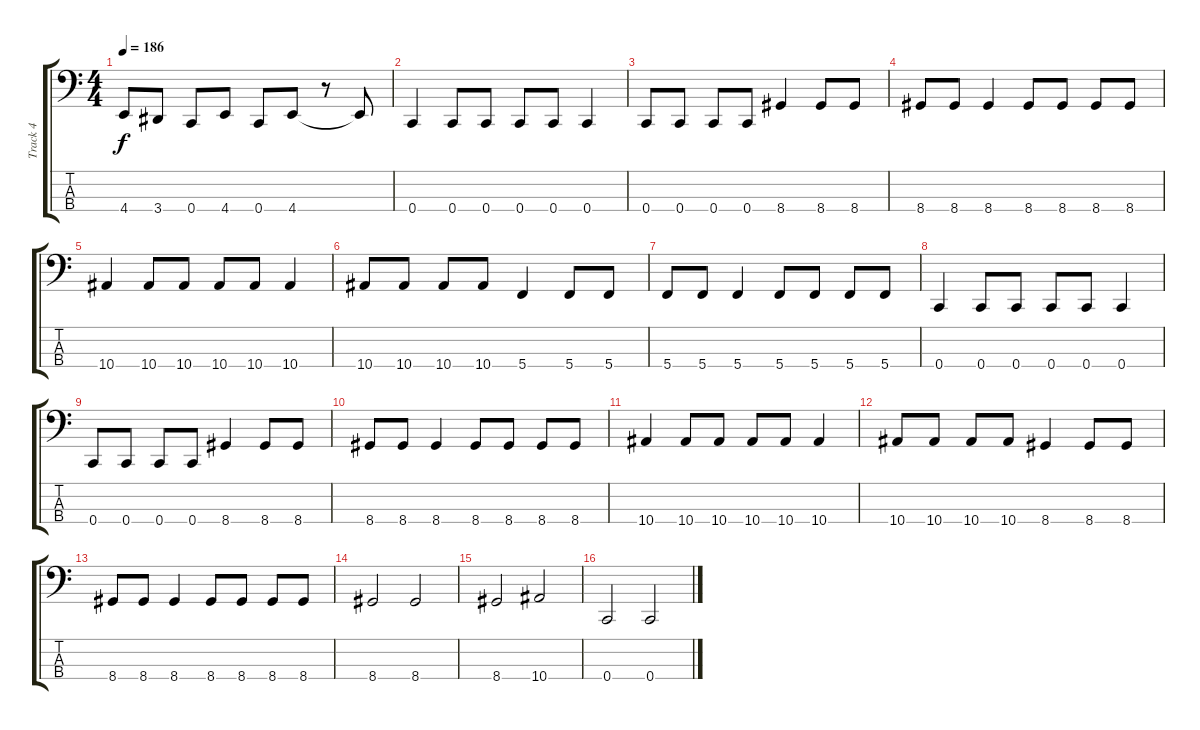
\track ("Track 4" "Track 4") {instrument electricbasspick}
\staff {score tabs}
\tuning (Eb2 Bb1 F1 C1) {hide}
\ts (4 4)
\tempo 186
\clef f4
\ks c
4.4.8{dy f} 3.4.8 0.4.8 4.4.8 0.4.8 4.4.8 r.8 4.4{t}.8 |
0.4.4 0.4.8 0.4.8 0.4.8 0.4.8 0.4.4 |
0.4.8 0.4.8 0.4.8 0.4.8 8.4.4 8.4.8 8.4.8 |
8.4.8 8.4.8 8.4.4 8.4.8 8.4.8 8.4.8 8.4.8 |
10.4.4 10.4.8 10.4.8 10.4.8 10.4.8 10.4.4 |
10.4.8 10.4.8 10.4.8 10.4.8 5.4.4 5.4.8 5.4.8 |
5.4.8 5.4.8 5.4.4 5.4.8 5.4.8 5.4.8 5.4.8 |
0.4.4 0.4.8 0.4.8 0.4.8 0.4.8 0.4.4 |
0.4.8 0.4.8 0.4.8 0.4.8 8.4.4 8.4.8 8.4.8 |
8.4.8 8.4.8 8.4.4 8.4.8 8.4.8 8.4.8 8.4.8 |
10.4.4 10.4.8 10.4.8 10.4.8 10.4.8 10.4.4 |
10.4.8 10.4.8 10.4.8 10.4.8 8.4.4 8.4.8 8.4.8 |
8.4.8 8.4.8 8.4.4 8.4.8 8.4.8 8.4.8 8.4.8 |
8.4.2 8.4.2 |
8.4.2 10.4.2 |
0.4.2 0.4.2
